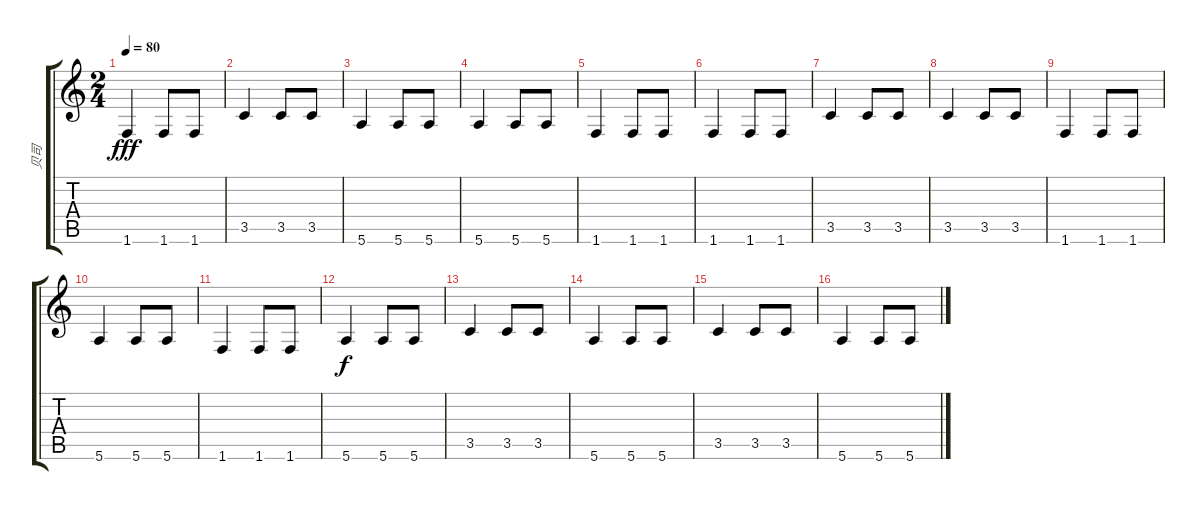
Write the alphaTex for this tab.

\track ("贝司" "贝司") {instrument acousticbass}
\staff {score tabs}
\tuning (E4 B3 G3 D3 A2 E2) {hide}
\ts (2 4)
\tempo 80
\clef g2
\ks c
1.6.4{dy fff} 1.6.8 1.6.8 |
3.5.4 3.5.8 3.5.8 |
5.6.4 5.6.8 5.6.8 |
5.6.4 5.6.8 5.6.8 |
1.6.4 1.6.8 1.6.8 |
1.6.4 1.6.8 1.6.8 |
3.5.4 3.5.8 3.5.8 |
3.5.4 3.5.8 3.5.8 |
1.6.4 1.6.8 1.6.8 |
5.6.4 5.6.8 5.6.8 |
1.6.4 1.6.8 1.6.8 |
5.6.4{dy f} 5.6.8 5.6.8 |
3.5.4 3.5.8 3.5.8 |
5.6.4 5.6.8 5.6.8 |
3.5.4 3.5.8 3.5.8 |
5.6.4 5.6.8 5.6.8
